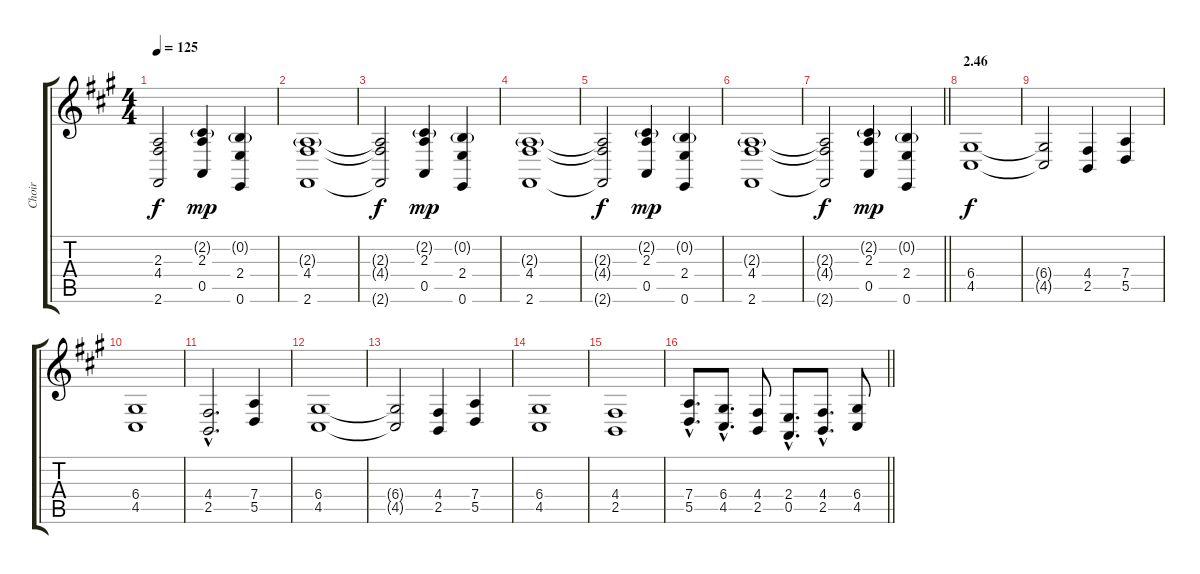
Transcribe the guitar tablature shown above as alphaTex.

\track ("Choir" "Choir") {instrument choiraahs}
\staff {score tabs}
\tuning (E4 B3 G3 D3 A2 E2) {hide}
\ts (4 4)
\tempo 125
\clef g2
\ks f#minor
(2.3{t} 4.4{t} 2.6{t}).2{dy f} (2.2{g} 2.3 0.5).4{dy mp} (0.2{g} 2.4 0.6).4 |
(2.3{g} 4.4 2.6).1 |
(2.3{t} 4.4{t} 2.6{t}).2{dy f} (2.2{g} 2.3 0.5).4{dy mp} (0.2{g} 2.4 0.6).4 |
(2.3{g} 4.4 2.6).1 |
(2.3{t} 4.4{t} 2.6{t}).2{dy f} (2.2{g} 2.3 0.5).4{dy mp} (0.2{g} 2.4 0.6).4 |
(2.3{g} 4.4 2.6).1 |
\barLineRight lightlight
(2.3{t} 4.4{t} 2.6{t}).2{dy f} (2.2{g} 2.3 0.5).4{dy mp} (0.2{g} 2.4 0.6).4 |
\section ("" "2.46")
(6.4 4.5).1{dy f} |
(6.4{t} 4.5{t}).2 (4.4 2.5).4 (7.4 5.5).4 |
(6.4 4.5).1 |
(4.4{hac} 2.5{hac}).2{d} (7.4 5.5).4 |
(6.4 4.5).1 |
(6.4{t} 4.5{t}).2 (4.4 2.5).4 (7.4 5.5).4 |
(6.4 4.5).1 |
(4.4 2.5).1 |
\barLineRight lightlight
(7.4{hac} 5.5{hac}).8{d} (6.4{hac} 4.5{hac}).8{d} (4.4 2.5).8 (2.4{hac} 0.5{hac}).8{d} (4.4{hac} 2.5{hac}).8{d} (6.4 4.5).8
